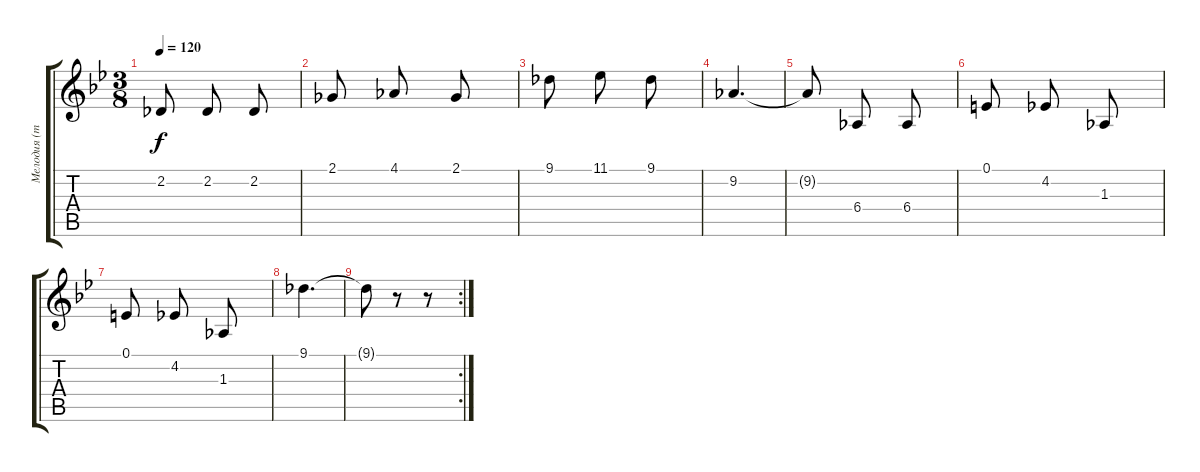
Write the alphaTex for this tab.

\track ("Мелодия (транспонировано на +6)" "Мелодия (т") {instrument acousticgrandpiano}
\staff {score tabs}
\tuning (E4 B3 G3 D3 A2 E2) {hide}
\ts (3 8)
\tempo 120
\clef g2
\ks gminor
2.2{t}.8{dy f beam split} 2.2.8{beam split} 2.2.8 |
2.1.8{beam split} 4.1.8{beam split} 2.1.8 |
9.1.8{beam split} 11.1.8{beam split} 9.1.8 |
9.2.4{d} |
9.2{t}.8{beam split} 6.4.8{beam split} 6.4.8 |
0.1.8{beam split} 4.2.8{beam split} 1.3.8 |
0.1.8{beam split} 4.2.8{beam split} 1.3.8 |
9.1.4{d} |
\rc 2
9.1{t}.8 r.8 r.8
